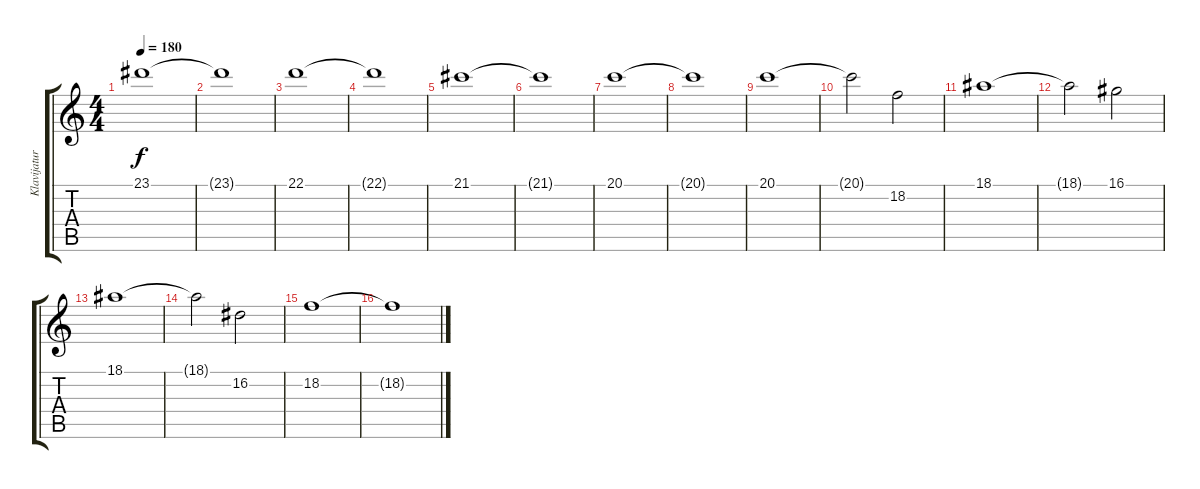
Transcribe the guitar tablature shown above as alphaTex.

\track ("Klavijatura pratnja" "Klavijatur") {instrument stringensemble1}
\staff {score tabs}
\tuning (E4 B3 G3 D3 A2 E2) {hide}
\ts (4 4)
\tempo 180
\clef g2
\ks c
23.1.1{dy f} |
23.1{t}.1 |
22.1.1 |
22.1{t}.1 |
21.1.1 |
21.1{t}.1 |
20.1.1 |
20.1{t}.1 |
20.1.1 |
20.1{t}.2 18.2.2 |
18.1.1 |
18.1{t}.2 16.1.2 |
18.1.1 |
18.1{t}.2 16.2.2 |
18.2.1 |
18.2{t}.1
